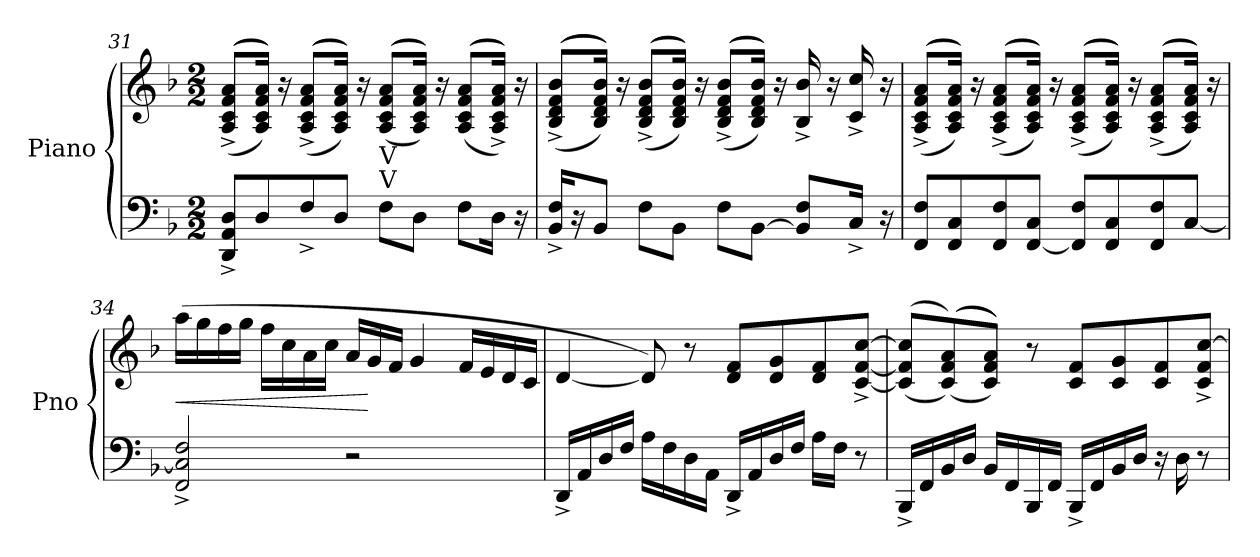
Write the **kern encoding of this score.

**kern	**kern	**dynam
*part1	*part1	*part1
*staff2	*staff1	*staff1/2
*I"Piano	*	*
*I'Pno	*	*
!!LO:LB:g=z
*clefF4	*clefG2	*
*k[b-]	*k[b-]	*
*M2/2	*M2/2	*
=31	=31	=31
8DD/^ 8AA/^ 8D/^L	(>((8A/^ 8c/^ 8f/^ 8a/^L	.
8D/	16A/ 16c/ 16f/ 16a/Jk)))	.
.	16r	.
8F^/	(>((8A/^ 8c/^ 8f/^ 8a/^L	.
8D/J	16A/ 16c/ 16f/ 16a/Jk)))	.
.	16r	.
!	!LO:TX:b:t=V	!
!	!LO:TX:b:t=V	!
8F\L	(>((8A/ 8c/ 8f/ 8a/L	.
8D\J	16A/ 16c/ 16f/ 16a/Jk)))	.
.	16r	.
8F\L	(>((8A/ 8c/ 8f/ 8a/L	.
16D\Jk	16A/^ 16c/^ 16f/^ 16a/^Jk)))	.
16r	16r	.
=32	=32	=32
16BB-/^ 16F/^KL	(>((8B-/^ 8d/^ 8f/^ 8b-/^L	.
16r	.	.
8BB-/J	16B-/ 16d/ 16f/ 16b-/Jk)))	.
.	16r	.
8F\L	(>((8B-/^ 8d/^ 8f/^ 8b-/^L	.
8BB-\J	16B-/ 16d/ 16f/ 16b-/Jk)))	.
.	16r	.
8F\L	(>((8B-/^ 8d/^ 8f/^ 8b-/^L	.
[8BB-\J	16B-/ 16d/ 16f/ 16b-/Jk)))	.
.	16r	.
8BB-/] 8F/L	16B-/^ 16b-/^	.
.	16r	.
16C^/Jk	16c/^ 16cc/^	.
16r	16r	.
!!LO:LB:g=z
=33	=33	=33
8FF/ 8F/L	(>((8A/^ 8c/^ 8f/^ 8a/^L	.
8FF/ 8C/	16A/ 16c/ 16f/ 16a/Jk)))	.
.	16r	.
8FF/ 8F/	(>((8A/^ 8c/^ 8f/^ 8a/^L	.
[8FF/ 8C/J	16A/ 16c/ 16f/ 16a/Jk)))	.
.	16r	.
8FF/] 8F/L	(>((8A/^ 8c/^ 8f/^ 8a/^L	.
8FF/ 8C/	16A/ 16c/ 16f/ 16a/Jk)))	.
.	16r	.
8FF/ 8F/	(>((8A/^ 8c/^ 8f/^ 8a/^L	.
[8C/J	16A/ 16c/ 16f/ 16a/Jk)))	.
.	16r	.
=34	=34	=34
!	!	!LO:HP:b
2FF/^ 2C/]^ 2F/^	(>16aa\LL	<
.	16gg\	.
.	16ff\	.
.	16gg\JJ	.
.	16ff\LL	.
.	16cc\	.
.	16a\	.
.	16cc\JJ	.
2r	16a/LL	.
.	16g/	[
.	16f/JJ	.
.	4g/	.
.	16f/LL	.
8.ryy	16e/	.
.	16d/	.
.	16c/JJ	.
!!LO:LB:g=z
=35	=35	=35
16DD^/LL	[4d/	.
16AA/	.	.
16D/	.	.
16F/JJ	.	.
16A\LL	8d/])	.
16F\	.	.
16D\	8r	.
16AA\JJ	.	.
16DD^/LL	8d/ 8f/L	.
16AA/	.	.
16D/	8d/ 8g/	.
16F/JJ	.	.
16A\LL	8d/ 8f/	.
16F\JJ	.	.
8r	[8c/^ [8f/^ [8cc/^J	.
=36	=36	=36
16BBB-^/LL	(>(8c/] 8f/] 8cc/]L	.
16FF/	.	.
16BB-/	(>((8c/ 8f/ 8a/))	.
16D/JJ	.	.
16BB-/LL	8c/ 8f/ 8a/J)))	.
16FF/	.	.
16BBB-/	8r	.
16FF/JJ	.	.
16BBB-^/LL	8c/ 8f/L	.
16FF/	.	.
16BB-/	8c/ 8g/	.
16D/JJ	.	.
16r	8c/ 8f/	.
16D\	.	.
8r	8c/^ 8f/^ [8cc/^J	.
=	=	=
*-	*-	*-
